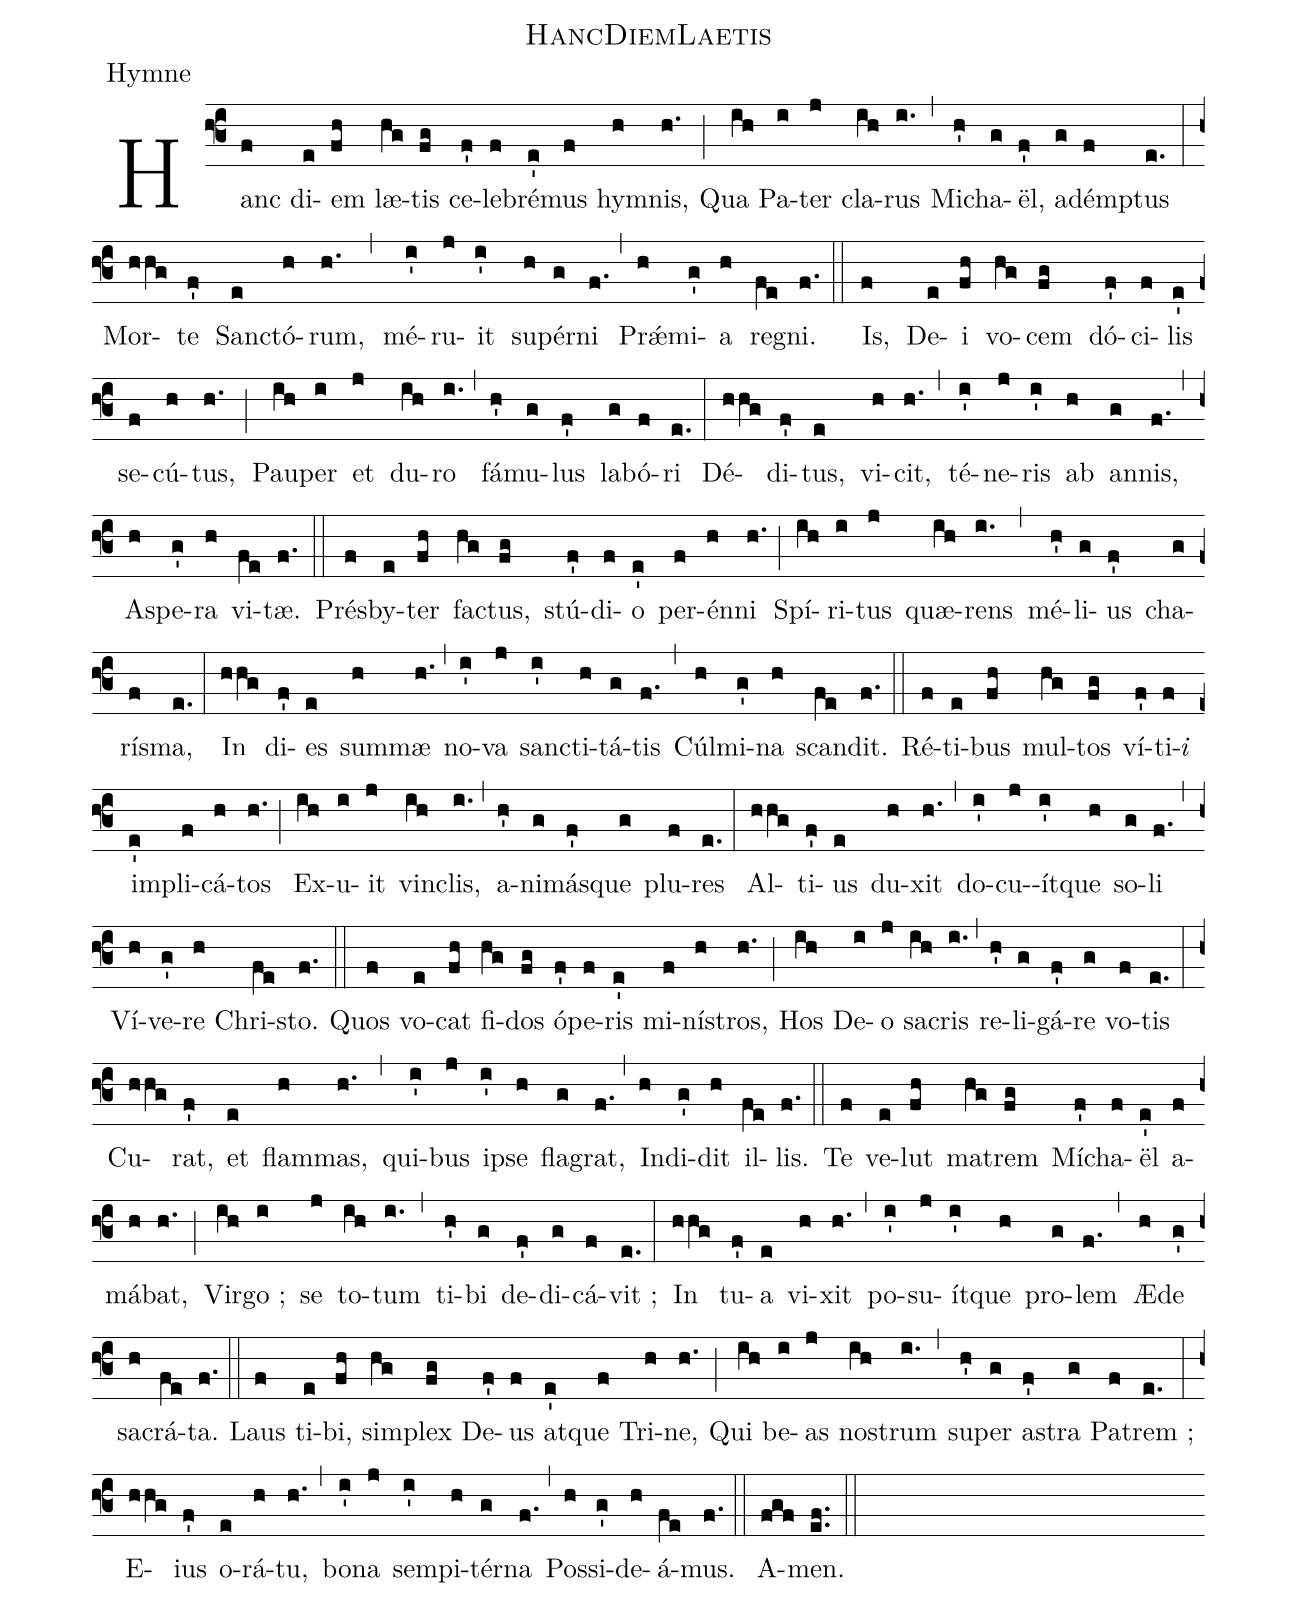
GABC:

name:HancDiemLaetis;
office-part:Hymne;
%%
(f3) Hanc(f) di(e)em(fh) læ(hg)tis(fg) ce(f')le(f)bré(e')mus(f) hym(h)nis,(h.) (;)
Qua(ih) Pa(i)ter(j) cla(ih)rus(i.) (,) Mi(h')cha(g)ël,(f') a(g)dém(f)ptus(e.) (:)
Mor(hhg)te(f') San(e)ctó(h)rum,(h.) (,) mé(i')ru(j)it(i') su(h)pér(g)ni(f.) (,)
Pr<sp>'ae</sp>(h)mi(g')a(h) re(fe)gni.(f.) (::)

Is,(f) De(e)i(fh) vo(hg)cem(fg) dó(f')ci(f)lis(e') se(f)cú(h)tus,(h.) (;)
Pau(ih)per(i) et(j) du(ih)ro(i.) (,) fá(h')mu(g)lus(f') la(g)bó(f)ri(e.) (:)
Dé(hhg)di(f')tus,(e) vi(h)cit,(h.) (,) té(i')ne(j)ris(i') ab(h) an(g)nis,(f.) (,)
A(h)spe(g')ra(h) vi(fe)tæ.(f.) (::)

Prés(f)by(e)ter(fh) fa(hg)ctus,(fg) stú(f')di(f)o(e') per(f)én(h)ni(h.) (;)
Spí(ih)ri(i)tus(j) quæ(ih)rens(i.) (,) mé(h')li(g)us(f') cha(g)rís(f)ma,(e.) (:)
In(hhg) di(f')es(e) sum(h)mæ(h.) (,) no(i')va(j) san(i')cti(h)tá(g)tis(f.) (,)
Cúl(h)mi(g')na(h) scan(fe)dit.(f.) (::)

Ré(f)ti(e)bus(fh) mul(hg)tos(fg) ví(f')ti(f)<i>i</i>() im(e')pli(f)cá(h)tos(h.) (;)
Ex(ih)u(i)it(j) vin(ih)clis,(i.) (,) a(h')ni(g)más(f')que(g) plu(f)res(e.) (:)
Al(hhg)ti(f')us(e) du(h)xit(h.) (,) do(i')cu(j)-ít(i')que(h) so(g)li(f.) (,)
Ví(h)ve(g')re(h) Chri(fe)sto.(f.) (::)

Quos(f) vo(e)cat(fh) fi(hg)dos(fg) ó(f')pe(f)ris(e') mi(f)ní(h)stros,(h.) (;)
Hos(ih) De(i)o(j) sa(ih)cris(i.) (,) re(h')li(g)gá(f')re(g) vo(f)tis(e.) (:)
Cu(hhg)rat,(f') et(e) flam(h)mas,(h.) (,) qui(i')bus(j) i(i')pse(h) fla(g)grat,(f.) (,)
In(h)di(g')dit(h) il(fe)lis.(f.) (::)

Te(f) ve(e)lut(fh) ma(hg)trem(fg) Mí(f')cha(f)ël(e') a(f)má(h)bat,(h.) (;)
Vir(ih)go ;(i) se(j) to(ih)tum(i.) (,) ti(h')bi(g) de(f')di(g)cá(f)vit ;(e.) (:)
In(hhg) tu(f')a(e) vi(h)xit(h.) (,) po(i')su(j)ít(i')que(h) pro(g)lem(f.) (,)
Æ(h)de(g') sa(h)crá(fe)ta.(f.) (::)

Laus(f) ti(e)bi,(fh) sim(hg)plex(fg) De(f')us(f) at(e')que(f) Tri(h)ne,(h.) (;)
Qui(ih) be(i)as(j) no(ih)strum(i.) (,) su(h')per(g) a(f')stra(g) Pa(f)trem ;(e.) (:)
E(hhg)ius(f') o(e)rá(h)tu,(h.) (,) bo(i')na(j) sem(i')pi(h)tér(g)na(f.) (,)
Pos(h)si(g')de(h)á(fe)mus.(f.) (::)
A(fgf)men.(ef..) (::)
